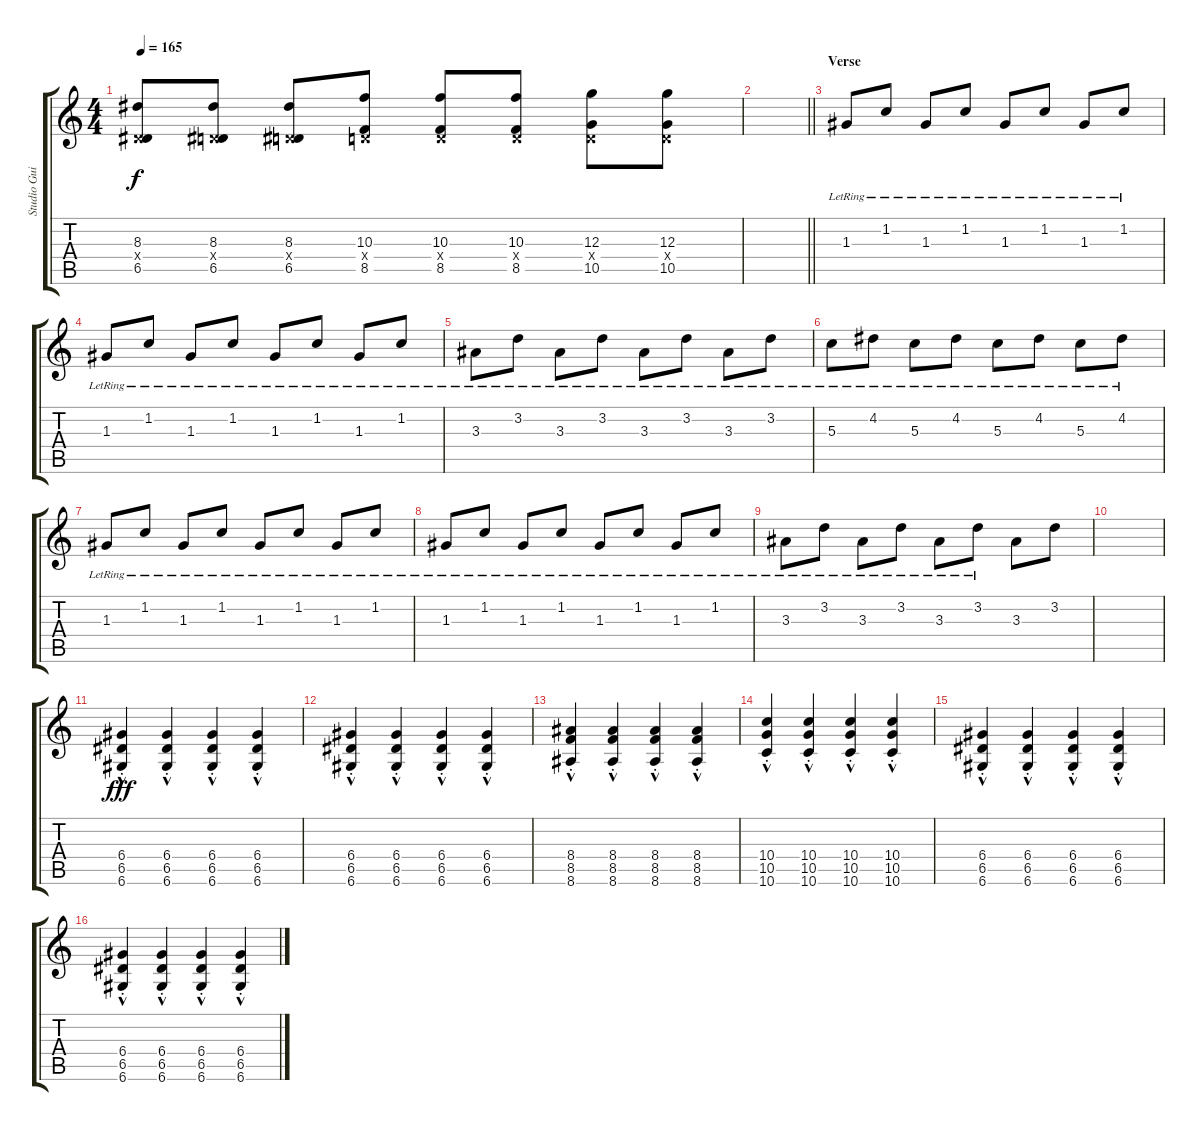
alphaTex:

\track ("Studio Guitar" "Studio Gui") {instrument overdrivenguitar}
\staff {score tabs}
\tuning (E4 B3 G3 D3 A2 D2) {hide}
\ts (4 4)
\tempo 165
\clef g2
\ks c
(8.3 0.4{x} 6.5).8{dy f} (8.3 0.4{x} 6.5).8 (8.3 0.4{x} 6.5).8 (10.3 0.4{x} 8.5).8 (10.3 0.4{x} 8.5).8 (10.3 0.4{x} 8.5).8 (12.3 0.4{x} 10.5).8 (12.3 0.4{x} 10.5).8 |
\barLineRight lightlight
|
\section ("" "Verse")
1.3{lr}.8{volume 3 instrument electricguitarclean} 1.2{lr}.8 1.3{lr}.8 1.2{lr}.8 1.3{lr}.8 1.2{lr}.8 1.3{lr}.8 1.2{lr}.8 |
1.3{lr}.8 1.2{lr}.8 1.3{lr}.8 1.2{lr}.8 1.3{lr}.8 1.2{lr}.8 1.3{lr}.8 1.2{lr}.8 |
3.3{lr}.8 3.2{lr}.8 3.3{lr}.8 3.2{lr}.8 3.3{lr}.8 3.2{lr}.8 3.3{lr}.8 3.2{lr}.8 |
5.3{lr}.8 4.2{lr}.8 5.3{lr}.8 4.2{lr}.8 5.3{lr}.8 4.2{lr}.8 5.3{lr}.8 4.2{lr}.8 |
1.3{lr}.8 1.2{lr}.8 1.3{lr}.8 1.2{lr}.8 1.3{lr}.8 1.2{lr}.8 1.3{lr}.8 1.2{lr}.8 |
1.3{lr}.8 1.2{lr}.8 1.3{lr}.8 1.2{lr}.8 1.3{lr}.8 1.2{lr}.8 1.3{lr}.8 1.2{lr}.8 |
3.3{lr}.8 3.2{lr}.8 3.3{lr}.8 3.2{lr}.8 3.3{lr}.8 3.2{lr}.8 3.3.8 3.2.8 |
|
(6.4{hac st} 6.5{hac st} 6.6{hac st}).4{dy fff volume 12} (6.4{hac st} 6.5{hac st} 6.6{hac st}).4 (6.4{hac st} 6.5{hac st} 6.6{hac st}).4 (6.4{hac st} 6.5{hac st} 6.6{hac st}).4 |
(6.4{hac st} 6.5{hac st} 6.6{hac st}).4 (6.4{hac st} 6.5{hac st} 6.6{hac st}).4 (6.4{hac st} 6.5{hac st} 6.6{hac st}).4 (6.4{hac st} 6.5{hac st} 6.6{hac st}).4 |
(8.4{hac st} 8.5{hac st} 8.6{hac st}).4 (8.4{hac st} 8.5{hac st} 8.6{hac st}).4 (8.4{hac st} 8.5{hac st} 8.6{hac st}).4 (8.4{hac st} 8.5{hac st} 8.6{hac st}).4 |
(10.4{hac st} 10.5{hac st} 10.6{hac st}).4 (10.4{hac st} 10.5{hac st} 10.6{hac st}).4 (10.4{hac st} 10.5{hac st} 10.6{hac st}).4 (10.4{hac st} 10.5{hac st} 10.6{hac st}).4 |
(6.4{hac st} 6.5{hac st} 6.6{hac st}).4{volume 12} (6.4{hac st} 6.5{hac st} 6.6{hac st}).4 (6.4{hac st} 6.5{hac st} 6.6{hac st}).4 (6.4{hac st} 6.5{hac st} 6.6{hac st}).4 |
(6.4{hac st} 6.5{hac st} 6.6{hac st}).4 (6.4{hac st} 6.5{hac st} 6.6{hac st}).4 (6.4{hac st} 6.5{hac st} 6.6{hac st}).4 (6.4{hac st} 6.5{hac st} 6.6{hac st}).4
